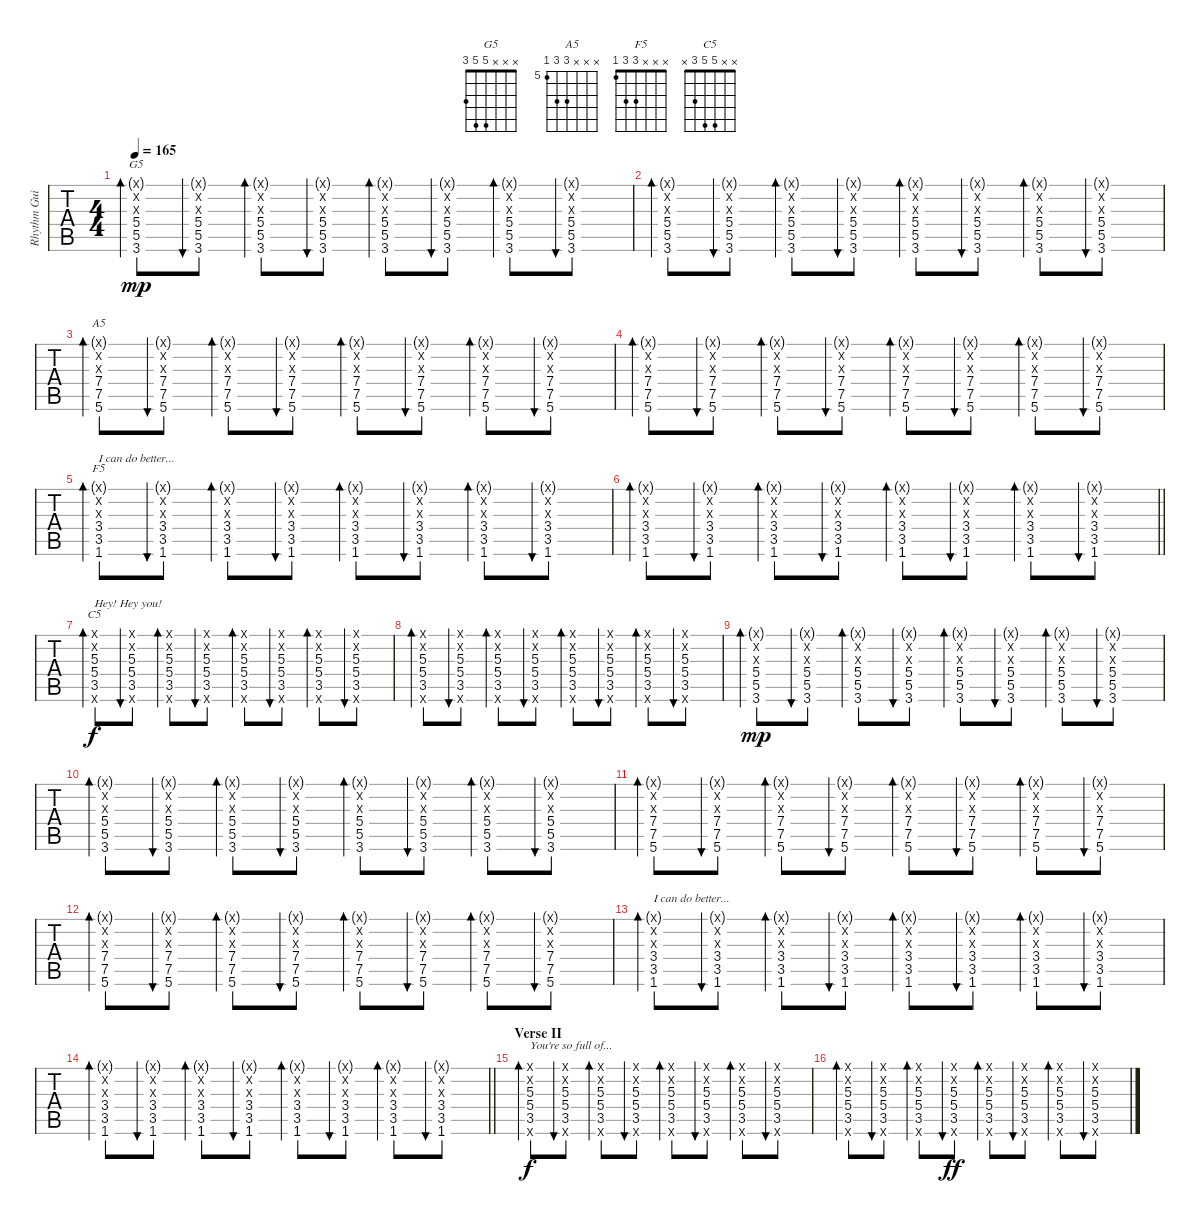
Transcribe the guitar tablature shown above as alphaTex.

\track ("Rhythm Guitar" "Rhythm Gui") {instrument overdrivenguitar}
\staff {tabs}
\tuning (E4 B3 G3 D3 A2 E2) {hide}
\chord ("G5" x x x 5 5 3)
\chord ("A5" x x x 7 7 5) {firstfret 5}
\chord ("F5" x x x 3 3 1)
\chord ("C5" x x 5 5 3 x)
\ts (4 4)
\tempo 165
\clef g2
\ks c
(0.1{g x} 0.2{x} 0.3{x} 5.4 5.5 3.6).8{bd 30 ch "G5" dy mp} (0.1{g x} 0.2{x} 0.3{x} 5.4 5.5 3.6).8{bu 30} (0.1{g x} 0.2{x} 0.3{x} 5.4 5.5 3.6).8{bd 30} (0.1{g x} 0.2{x} 0.3{x} 5.4 5.5 3.6).8{bu 30} (0.1{g x} 0.2{x} 0.3{x} 5.4 5.5 3.6).8{bd 30} (0.1{g x} 0.2{x} 0.3{x} 5.4 5.5 3.6).8{bu 30} (0.1{g x} 0.2{x} 0.3{x} 5.4 5.5 3.6).8{bd 30} (0.1{g x} 0.2{x} 0.3{x} 5.4 5.5 3.6).8{bu 30} |
(0.1{g x} 0.2{x} 0.3{x} 5.4 5.5 3.6).8{bd 30} (0.1{g x} 0.2{x} 0.3{x} 5.4 5.5 3.6).8{bu 30} (0.1{g x} 0.2{x} 0.3{x} 5.4 5.5 3.6).8{bd 30} (0.1{g x} 0.2{x} 0.3{x} 5.4 5.5 3.6).8{bu 30} (0.1{g x} 0.2{x} 0.3{x} 5.4 5.5 3.6).8{bd 30} (0.1{g x} 0.2{x} 0.3{x} 5.4 5.5 3.6).8{bu 30} (0.1{g x} 0.2{x} 0.3{x} 5.4 5.5 3.6).8{bd 30} (0.1{g x} 0.2{x} 0.3{x} 5.4 5.5 3.6).8{bu 30} |
(0.1{g x} 0.2{x} 0.3{x} 7.4 7.5 5.6).8{bd 30 ch "A5"} (0.1{g x} 0.2{x} 0.3{x} 7.4 7.5 5.6).8{bu 30} (0.1{g x} 0.2{x} 0.3{x} 7.4 7.5 5.6).8{bd 30} (0.1{g x} 0.2{x} 0.3{x} 7.4 7.5 5.6).8{bu 30} (0.1{g x} 0.2{x} 0.3{x} 7.4 7.5 5.6).8{bd 30} (0.1{g x} 0.2{x} 0.3{x} 7.4 7.5 5.6).8{bu 30} (0.1{g x} 0.2{x} 0.3{x} 7.4 7.5 5.6).8{bd 30} (0.1{g x} 0.2{x} 0.3{x} 7.4 7.5 5.6).8{bu 30} |
(0.1{g x} 0.2{x} 0.3{x} 7.4 7.5 5.6).8{bd 30} (0.1{g x} 0.2{x} 0.3{x} 7.4 7.5 5.6).8{bu 30} (0.1{g x} 0.2{x} 0.3{x} 7.4 7.5 5.6).8{bd 30} (0.1{g x} 0.2{x} 0.3{x} 7.4 7.5 5.6).8{bu 30} (0.1{g x} 0.2{x} 0.3{x} 7.4 7.5 5.6).8{bd 30} (0.1{g x} 0.2{x} 0.3{x} 7.4 7.5 5.6).8{bu 30} (0.1{g x} 0.2{x} 0.3{x} 7.4 7.5 5.6).8{bd 30} (0.1{g x} 0.2{x} 0.3{x} 7.4 7.5 5.6).8{bu 30} |
(0.1{g x} 0.2{x} 0.3{x} 3.4 3.5 1.6).8{bd 30 ch "F5" txt "I can do better..."} (0.1{g x} 0.2{x} 0.3{x} 3.4 3.5 1.6).8{bu 30} (0.1{g x} 0.2{x} 0.3{x} 3.4 3.5 1.6).8{bd 30} (0.1{g x} 0.2{x} 0.3{x} 3.4 3.5 1.6).8{bu 30} (0.1{g x} 0.2{x} 0.3{x} 3.4 3.5 1.6).8{bd 30} (0.1{g x} 0.2{x} 0.3{x} 3.4 3.5 1.6).8{bu 30} (0.1{g x} 0.2{x} 0.3{x} 3.4 3.5 1.6).8{bd 30} (0.1{g x} 0.2{x} 0.3{x} 3.4 3.5 1.6).8{bu 30} |
\barLineRight lightlight
(0.1{g x} 0.2{x} 0.3{x} 3.4 3.5 1.6).8{bd 30} (0.1{g x} 0.2{x} 0.3{x} 3.4 3.5 1.6).8{bu 30} (0.1{g x} 0.2{x} 0.3{x} 3.4 3.5 1.6).8{bd 30} (0.1{g x} 0.2{x} 0.3{x} 3.4 3.5 1.6).8{bu 30} (0.1{g x} 0.2{x} 0.3{x} 3.4 3.5 1.6).8{bd 30} (0.1{g x} 0.2{x} 0.3{x} 3.4 3.5 1.6).8{bu 30} (0.1{g x} 0.2{x} 0.3{x} 3.4 3.5 1.6).8{bd 30} (0.1{g x} 0.2{x} 0.3{x} 3.4 3.5 1.6).8{bu 30} |
(0.1{x} 0.2{x} 5.3 5.4 3.5 0.6{x}).8{bd 30 ch "C5" txt "Hey! Hey you!" dy f} (0.1{x} 0.2{x} 5.3 5.4 3.5 0.6{x}).8{bu 60} (0.1{x} 0.2{x} 5.3 5.4 3.5 0.6{x}).8{bd 30} (0.1{x} 0.2{x} 5.3 5.4 3.5 0.6{x}).8{bu 60} (0.1{x} 0.2{x} 5.3 5.4 3.5 0.6{x}).8{bd 30} (0.1{x} 0.2{x} 5.3 5.4 3.5 0.6{x}).8{bu 60} (0.1{x} 0.2{x} 5.3 5.4 3.5 0.6{x}).8{bd 30} (0.1{x} 0.2{x} 5.3 5.4 3.5 0.6{x}).8{bu 60} |
(0.1{x} 0.2{x} 5.3 5.4 3.5 0.6{x}).8{bd 30} (0.1{x} 0.2{x} 5.3 5.4 3.5 0.6{x}).8{bu 30} (0.1{x} 0.2{x} 5.3 5.4 3.5 0.6{x}).8{bd 30} (0.1{x} 0.2{x} 5.3 5.4 3.5 0.6{x}).8{bu 30} (0.1{x} 0.2{x} 5.3 5.4 3.5 0.6{x}).8{bd 30} (0.1{x} 0.2{x} 5.3 5.4 3.5 0.6{x}).8{bu 30} (0.1{x} 0.2{x} 5.3 5.4 3.5 0.6{x}).8{bd 30} (0.1{x} 0.2{x} 5.3 5.4 3.5 0.6{x}).8{bu 30} |
(0.1{g x} 0.2{x} 0.3{x} 5.4 5.5 3.6).8{bd 30 dy mp} (0.1{g x} 0.2{x} 0.3{x} 5.4 5.5 3.6).8{bu 30} (0.1{g x} 0.2{x} 0.3{x} 5.4 5.5 3.6).8{bd 30} (0.1{g x} 0.2{x} 0.3{x} 5.4 5.5 3.6).8{bu 30} (0.1{g x} 0.2{x} 0.3{x} 5.4 5.5 3.6).8{bd 30} (0.1{g x} 0.2{x} 0.3{x} 5.4 5.5 3.6).8{bu 30} (0.1{g x} 0.2{x} 0.3{x} 5.4 5.5 3.6).8{bd 30} (0.1{g x} 0.2{x} 0.3{x} 5.4 5.5 3.6).8{bu 30} |
(0.1{g x} 0.2{x} 0.3{x} 5.4 5.5 3.6).8{bd 30} (0.1{g x} 0.2{x} 0.3{x} 5.4 5.5 3.6).8{bu 30} (0.1{g x} 0.2{x} 0.3{x} 5.4 5.5 3.6).8{bd 30} (0.1{g x} 0.2{x} 0.3{x} 5.4 5.5 3.6).8{bu 30} (0.1{g x} 0.2{x} 0.3{x} 5.4 5.5 3.6).8{bd 30} (0.1{g x} 0.2{x} 0.3{x} 5.4 5.5 3.6).8{bu 30} (0.1{g x} 0.2{x} 0.3{x} 5.4 5.5 3.6).8{bd 30} (0.1{g x} 0.2{x} 0.3{x} 5.4 5.5 3.6).8{bu 30} |
(0.1{g x} 0.2{x} 0.3{x} 7.4 7.5 5.6).8{bd 30} (0.1{g x} 0.2{x} 0.3{x} 7.4 7.5 5.6).8{bu 30} (0.1{g x} 0.2{x} 0.3{x} 7.4 7.5 5.6).8{bd 30} (0.1{g x} 0.2{x} 0.3{x} 7.4 7.5 5.6).8{bu 30} (0.1{g x} 0.2{x} 0.3{x} 7.4 7.5 5.6).8{bd 30} (0.1{g x} 0.2{x} 0.3{x} 7.4 7.5 5.6).8{bu 30} (0.1{g x} 0.2{x} 0.3{x} 7.4 7.5 5.6).8{bd 30} (0.1{g x} 0.2{x} 0.3{x} 7.4 7.5 5.6).8{bu 30} |
(0.1{g x} 0.2{x} 0.3{x} 7.4 7.5 5.6).8{bd 30} (0.1{g x} 0.2{x} 0.3{x} 7.4 7.5 5.6).8{bu 30} (0.1{g x} 0.2{x} 0.3{x} 7.4 7.5 5.6).8{bd 30} (0.1{g x} 0.2{x} 0.3{x} 7.4 7.5 5.6).8{bu 30} (0.1{g x} 0.2{x} 0.3{x} 7.4 7.5 5.6).8{bd 30} (0.1{g x} 0.2{x} 0.3{x} 7.4 7.5 5.6).8{bu 30} (0.1{g x} 0.2{x} 0.3{x} 7.4 7.5 5.6).8{bd 30} (0.1{g x} 0.2{x} 0.3{x} 7.4 7.5 5.6).8{bu 30} |
(0.1{g x} 0.2{x} 0.3{x} 3.4 3.5 1.6).8{bd 30 txt "I can do better..."} (0.1{g x} 0.2{x} 0.3{x} 3.4 3.5 1.6).8{bu 30} (0.1{g x} 0.2{x} 0.3{x} 3.4 3.5 1.6).8{bd 30} (0.1{g x} 0.2{x} 0.3{x} 3.4 3.5 1.6).8{bu 30} (0.1{g x} 0.2{x} 0.3{x} 3.4 3.5 1.6).8{bd 30} (0.1{g x} 0.2{x} 0.3{x} 3.4 3.5 1.6).8{bu 30} (0.1{g x} 0.2{x} 0.3{x} 3.4 3.5 1.6).8{bd 30} (0.1{g x} 0.2{x} 0.3{x} 3.4 3.5 1.6).8{bu 30} |
\barLineRight lightlight
(0.1{g x} 0.2{x} 0.3{x} 3.4 3.5 1.6).8{bd 30} (0.1{g x} 0.2{x} 0.3{x} 3.4 3.5 1.6).8{bu 30} (0.1{g x} 0.2{x} 0.3{x} 3.4 3.5 1.6).8{bd 30} (0.1{g x} 0.2{x} 0.3{x} 3.4 3.5 1.6).8{bu 30} (0.1{g x} 0.2{x} 0.3{x} 3.4 3.5 1.6).8{bd 30} (0.1{g x} 0.2{x} 0.3{x} 3.4 3.5 1.6).8{bu 30} (0.1{g x} 0.2{x} 0.3{x} 3.4 3.5 1.6).8{bd 30} (0.1{g x} 0.2{x} 0.3{x} 3.4 3.5 1.6).8{bu 30} |
\section ("" "Verse II")
(0.1{x} 0.2{x} 5.3 5.4 3.5 0.6{x}).8{bd 30 txt "You're so full of..." dy f} (0.1{x} 0.2{x} 5.3 5.4 3.5 0.6{x}).8{bu 60} (0.1{x} 0.2{x} 5.3 5.4 3.5 0.6{x}).8{bd 30} (0.1{x} 0.2{x} 5.3 5.4 3.5 0.6{x}).8{bu 30} (0.1{x} 0.2{x} 5.3 5.4 3.5 0.6{x}).8{bd 30} (0.1{x} 0.2{x} 5.3 5.4 3.5 0.6{x}).8{bu 30} (0.1{x} 0.2{x} 5.3 5.4 3.5 0.6{x}).8{bd 30} (0.1{x} 0.2{x} 5.3 5.4 3.5 0.6{x}).8{bu 30} |
(0.1{x} 0.2{x} 5.3 5.4 3.5 0.6{x}).8{bd 30} (0.1{x} 0.2{x} 5.3 5.4 3.5 0.6{x}).8{bu 30} (0.1{x} 0.2{x} 5.3 5.4 3.5 0.6{x}).8{bd 30} (0.1{x} 0.2{x} 5.3 5.4 3.5 0.6{x}).8{bu 30 dy ff} (0.1{x} 0.2{x} 5.3 5.4 3.5 0.6{x}).8{bd 30} (0.1{x} 0.2{x} 5.3 5.4 3.5 0.6{x}).8{bu 30} (0.1{x} 0.2{x} 5.3 5.4 3.5 0.6{x}).8{bd 30} (0.1{x} 0.2{x} 5.3 5.4 3.5 0.6{x}).8{bu 30}
